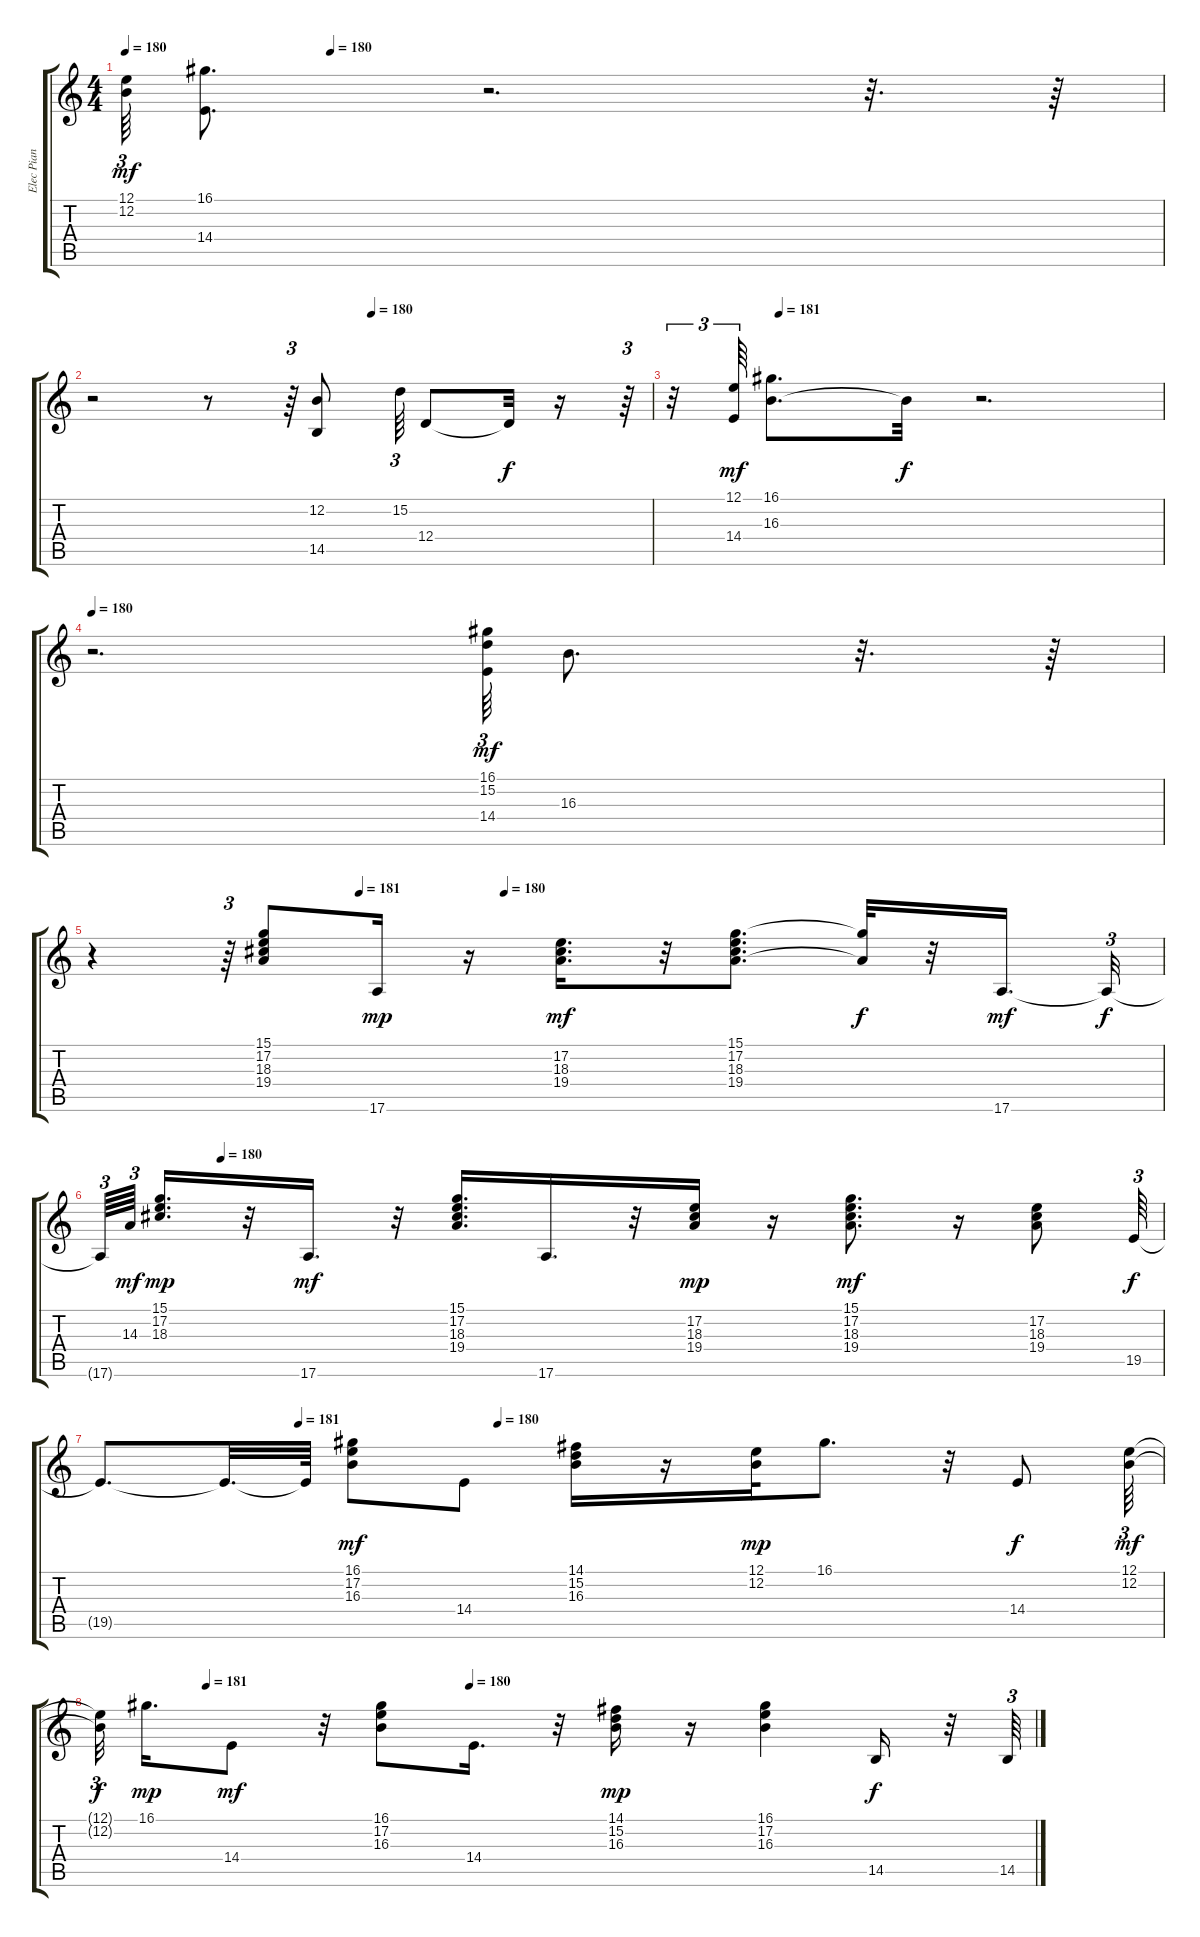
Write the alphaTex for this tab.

\track ("Elec Pian" "Elec Pian") {instrument honkytonkpiano}
\staff {score tabs}
\tuning (E4 B3 G3 D3 A2 E2) {hide}
\ts (4 4)
\tempo 180
\tempo (180 0.19791666666666666)
\clef g2
\ks c
(12.1 12.2).64{tu (3 2) dy mf} (16.1 14.4).8{d} r.2{d} r.32{d} r.64 |
\tempo (180 0.5)
r.2 r.8 r.64{tu (3 2)} (12.2 14.5).8 15.2.64{tu (3 2)} 12.4.8 12.4{t}.32{dy f} r.16 r.64{tu (3 2)} |
\tempo (181 0.21875)
r.32{tu (3 2)} (12.1 14.4).64{tu (3 2) dy mf} (16.1 16.3).8{d} 16.3{t}.32{dy f} r.2{d} |
\tempo 180
r.2{d} (16.1 15.2 14.4).64{tu (3 2) dy mf} 16.3.8{d} r.32{d} r.64 |
\tempo (181 0.25)
\tempo (180 0.3854166666666667)
r.4 r.64{tu (3 2)} (15.1 17.2 18.3 19.4).8 17.6.16{dy mp} r.16 (17.2 18.3 19.4).16{d dy mf} r.32 (15.1 17.2 18.3 19.4).8{d} (15.1{t} 19.4{t}).32{dy f} r.32 17.6.16{d dy mf} 17.6{t}.32{tu (3 2) dy f} |
\tempo (180 0.11458333333333333)
17.6{t}.64{tu (3 2)} 14.3.64{tu (3 2) dy mf beam splitsecondary} (15.1 17.2 18.3).16{d dy mp} r.32 17.6.16{d dy mf} r.32 (15.1 17.2 18.3 19.4).16{d} 17.6.16{d} r.32 (17.2 18.3 19.4).16{dy mp} r.16 (15.1 17.2 18.3 19.4).8{d dy mf} r.16 (17.2 18.3 19.4).8 19.5.64{tu (3 2) dy f} |
\tempo (181 0.1875)
\tempo (180 0.375)
19.5{t}.8{d} 19.5{t}.32{d} 19.5{t}.64 (16.1 17.2 16.3).8{dy mf} 14.4.8 (14.1 15.2 16.3).16 r.16 (12.1 12.2).32{dy mp} 16.1.8{d} r.32 14.4.8{dy f} (12.1 12.2).64{tu (3 2) dy mf} |
\tempo (181 0.11458333333333333)
\tempo (180 0.3958333333333333)
(12.1{t} 12.2{t}).32{tu (3 2) dy f beam splitsecondary} 16.1.16{d dy mp} 14.4.8{dy mf} r.32 (16.1 17.2 16.3).8 14.4.16{d} r.32 (14.1 15.2 16.3).16{dy mp} r.16 (16.1 17.2 16.3).4 14.5.16{dy f} r.32 14.5.64{tu (3 2)}
